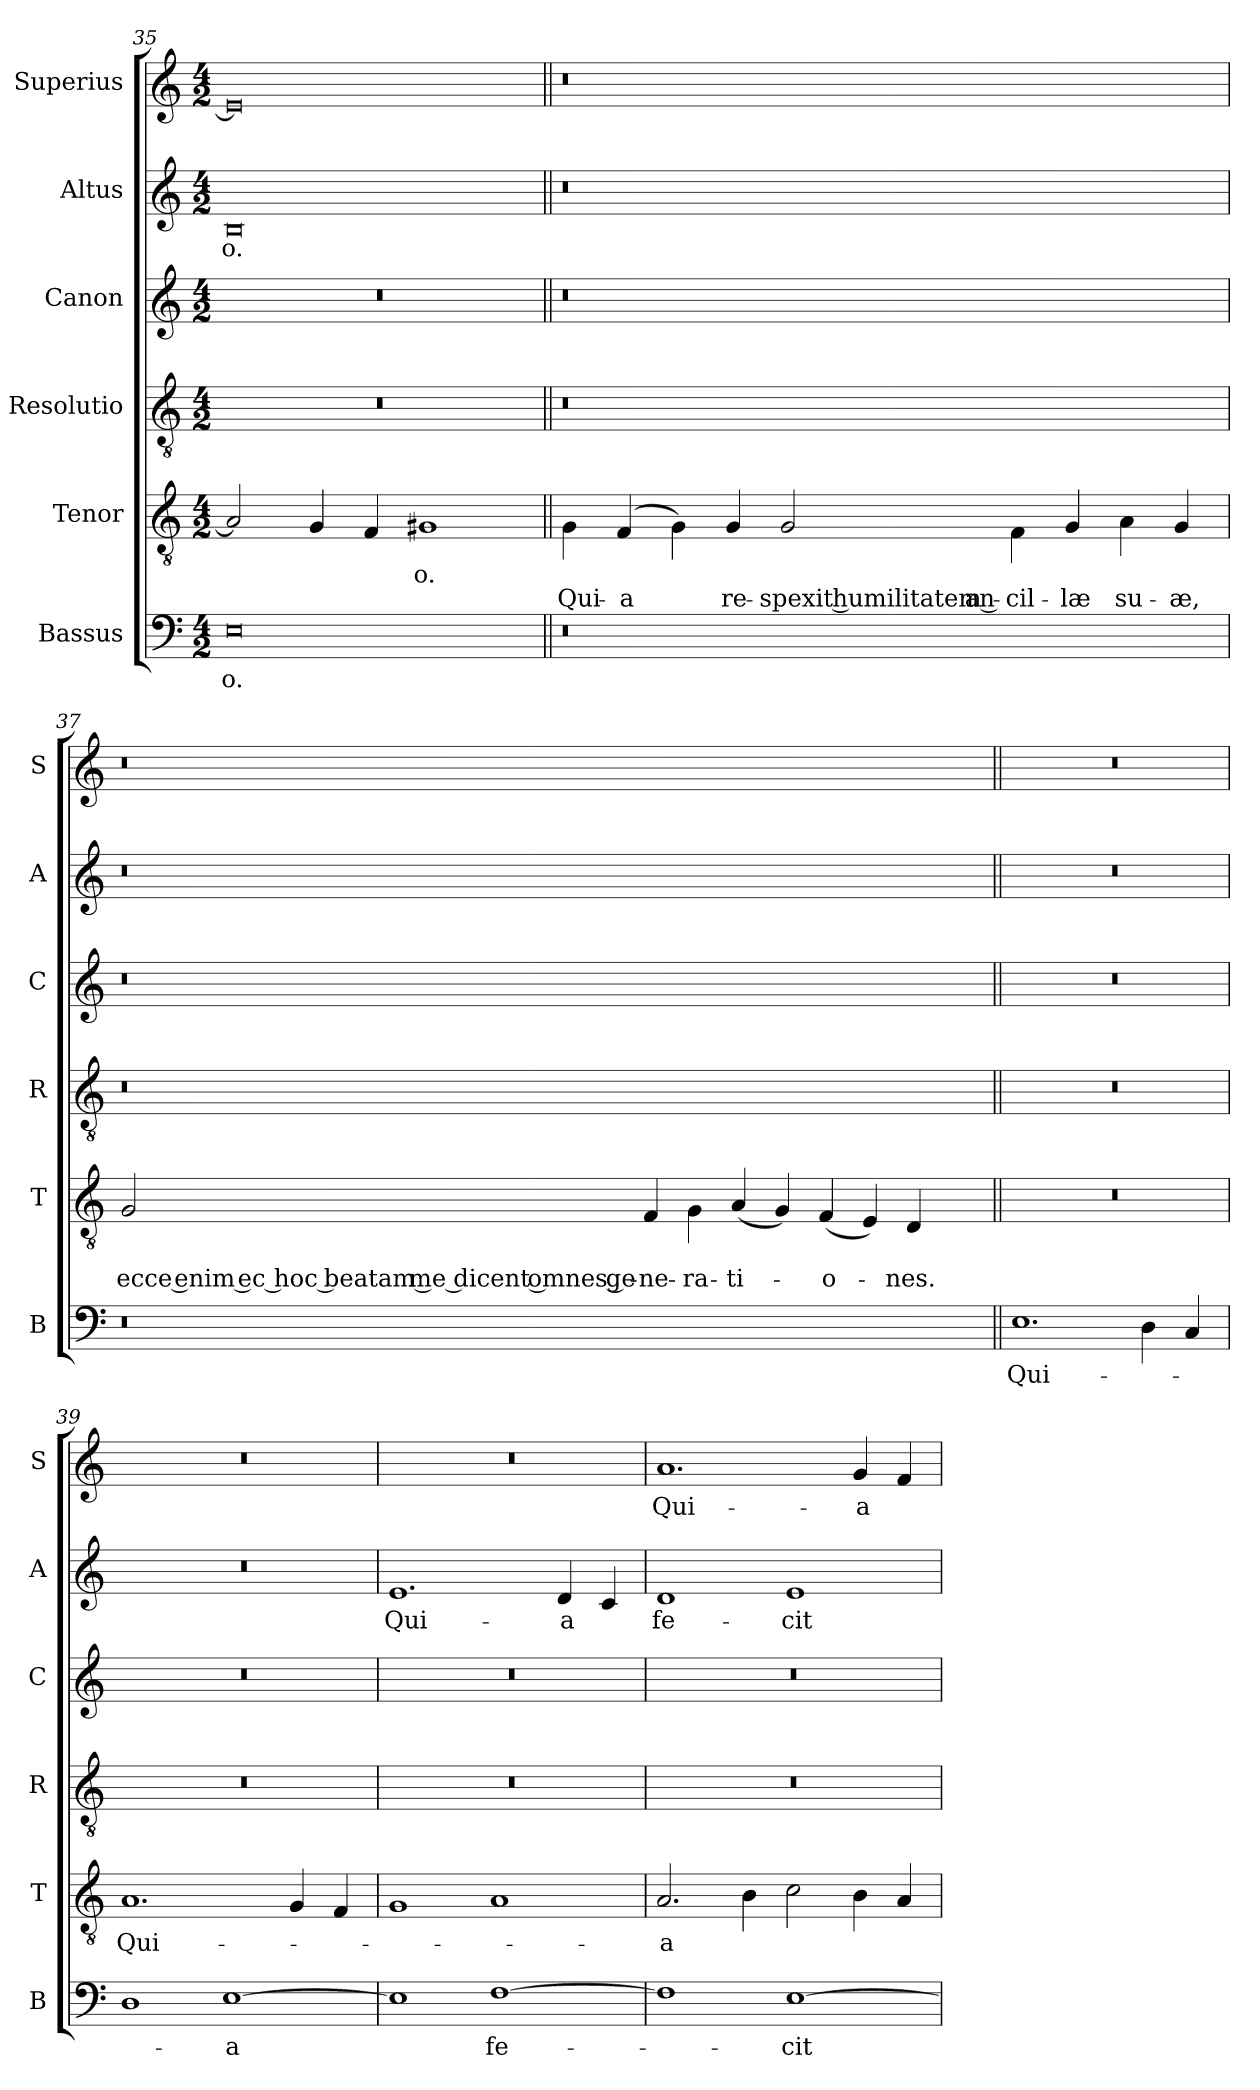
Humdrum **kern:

**kern	**text	**kern	**text	**text	**kern	**kern	**kern	**text	**kern	**text
*part6	*part6	*part5	*part5	*part5	*part4	*part3	*part2	*part2	*part1	*part1
*staff6	*staff6	*staff5	*staff5	*staff5	*staff4	*staff3	*staff2	*staff2	*staff1	*staff1
*I"Bassus	*	*I"Tenor	*	*	*I"Resolutio	*I"Canon	*I"Altus	*	*I"Superius	*
*I'B	*	*I'T	*	*	*I'R	*I'C	*I'A	*	*I'S	*
*clefF4	*	*clefGv2	*	*	*clefGv2	*clefG2	*clefG2	*	*clefG2	*
*k[]	*	*k[]	*	*	*k[]	*k[]	*k[]	*	*k[]	*
*C:	*	*C:	*	*	*C:	*C:	*C:	*	*C:	*
*M4/2	*	*M4/2	*	*	*M4/2	*M4/2	*M4/2	*	*M4/2	*
=35	=35	=35	=35	=35	=35	=35	=35	=35	=35	=35
!	!LO:LY:b	!	!	!	!	!	!	!LO:LY:b	!	!
0E	-o.	2A/]	.	.	0r	0r	0B	-o.	0e]	.
.	.	4G/	.	.	.	.	.	.	.	.
.	.	4F/	.	.	.	.	.	.	.	.
!	!	!	!LO:LY:b	!	!	!	!	!	!	!
.	.	1G#X	-o.	.	.	.	.	.	.	.
!!LO:LB:g=z
=36||	=36||	=36||	=36||	=36||	=36||	=36||	=36||	=36||	=36||	=36||
!	!	!LO:N:head=solid	!	!LO:LY:b	!	!	!	!	!	!
0r	.	4G\	.	Qui-	0r	0r	0r	.	0r	.
!	!	!LO:N:head=solid	!	!LO:LY:b	!	!	!	!	!	!
.	.	(>4F/	.	-a	.	.	.	.	.	.
!	!	!LO:N:head=solid	!	!	!	!	!	!	!	!
.	.	4G\)	.	.	.	.	.	.	.	.
!	!	!LO:N:head=solid	!	!LO:LY:b	!	!	!	!	!	!
.	.	4G/	.	re-	.	.	.	.	.	.
!	!	!LO:N:head=open	!	!LO:LY:b	!	!	!	!	!	!
.	.	2G/	.	-spexit humilitatem an-	.	.	.	.	.	.
!	!	!LO:N:head=solid	!	!LO:LY:b	!	!	!	!	!	!
.	.	4F\	.	-cil-	.	.	.	.	.	.
!	!	!LO:N:head=solid	!	!LO:LY:b	!	!	!	!	!	!
.	.	4G/	.	-læ	.	.	.	.	.	.
!	!	!LO:N:head=solid	!	!LO:LY:b	!	!	!	!	!	!
2ryy	.	4A\	.	su-	2ryy	2ryy	2ryy	.	2ryy	.
!	!	!LO:N:head=solid	!	!LO:LY:b	!	!	!	!	!	!
.	.	4G/	.	-æ,	.	.	.	.	.	.
=37	=37	=37	=37	=37	=37	=37	=37	=37	=37	=37
!	!	!LO:N:head=open	!	!LO:LY:b	!	!	!	!	!	!
0r	.	2G/	.	ecce enim ec hoc beatam me dicent omnes ge-	0r	0r	0r	.	0r	.
!	!	!LO:N:head=solid	!	!LO:LY:b	!	!	!	!	!	!
.	.	4F/	.	-ne-	.	.	.	.	.	.
!	!	!LO:N:head=solid	!	!LO:LY:b	!	!	!	!	!	!
.	.	4G\	.	-ra-	.	.	.	.	.	.
!	!	!LO:N:head=solid	!	!LO:LY:b	!	!	!	!	!	!
.	.	(<4A/	.	-ti-	.	.	.	.	.	.
!	!	!LO:N:head=solid	!	!	!	!	!	!	!	!
.	.	4G/)	.	.	.	.	.	.	.	.
!	!	!LO:N:head=solid	!	!LO:LY:b	!	!	!	!	!	!
.	.	(<4F/	.	-o-	.	.	.	.	.	.
!	!	!LO:N:head=solid	!	!	!	!	!	!	!	!
.	.	4E/)	.	.	.	.	.	.	.	.
!	!	!LO:N:head=solid	!	!LO:LY:b	!	!	!	!	!	!
2ryy	.	4D/	.	-nes.	2ryy	2ryy	2ryy	.	2ryy	.
.	.	4ryy	.	.	.	.	.	.	.	.
!!LO:PB:g=z
=38||	=38||	=38||	=38||	=38||	=38||	=38||	=38||	=38||	=38||	=38||
!	!LO:LY:b	!	!	!	!	!	!	!	!	!
1.E	Qui-	0r	.	.	0r	0r	0r	.	0r	.
4D\	.	.	.	.	.	.	.	.	.	.
4C/	.	.	.	.	.	.	.	.	.	.
=39	=39	=39	=39	=39	=39	=39	=39	=39	=39	=39
!	!	!	!LO:LY:b	!	!	!	!	!	!	!
1D	.	1.A	Qui-	.	0r	0r	0r	.	0r	.
!	!LO:LY:b	!	!	!	!	!	!	!	!	!
[1E	-a	.	.	.	.	.	.	.	.	.
.	.	4G/	.	.	.	.	.	.	.	.
.	.	4F/	.	.	.	.	.	.	.	.
=40	=40	=40	=40	=40	=40	=40	=40	=40	=40	=40
!	!	!	!	!	!	!	!	!LO:LY:b	!	!
1E]	.	1G	.	.	0r	0r	1.e	Qui-	0r	.
!	!LO:LY:b	!	!	!	!	!	!	!	!	!
[1F	fe-	1A	.	.	.	.	.	.	.	.
!	!	!	!	!	!	!	!	!LO:LY:b	!	!
.	.	.	.	.	.	.	4d/	-a	.	.
.	.	.	.	.	.	.	4c/	.	.	.
=41	=41	=41	=41	=41	=41	=41	=41	=41	=41	=41
!	!	!	!LO:LY:b	!	!	!	!	!LO:LY:b	!	!LO:LY:b
1F]	.	2.A/	-a	.	0r	0r	1d	fe-	1.a	Qui-
.	.	4B\	.	.	.	.	.	.	.	.
!	!LO:LY:b	!	!	!	!	!	!	!LO:LY:b	!	!
[1E	-cit	2c\	.	.	.	.	1e	-cit	.	.
!	!	!	!	!	!	!	!	!	!	!LO:LY:b
.	.	4B\	.	.	.	.	.	.	4g/	-a
.	.	4A/	.	.	.	.	.	.	4f/	.
=	=	=	=	=	=	=	=	=	=	=
*-	*-	*-	*-	*-	*-	*-	*-	*-	*-	*-
